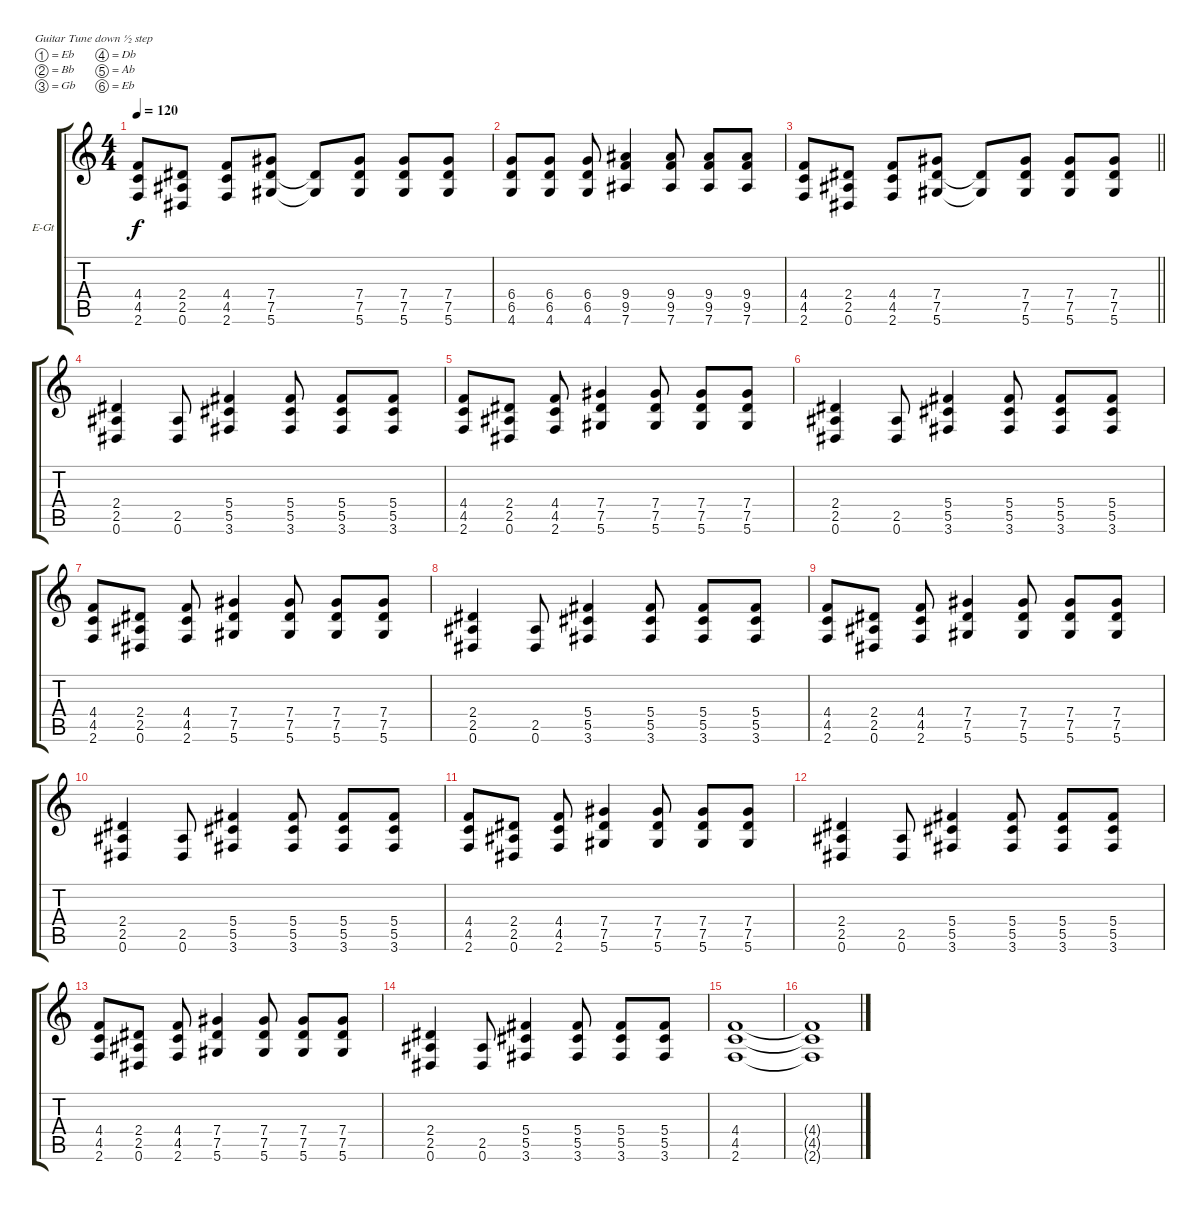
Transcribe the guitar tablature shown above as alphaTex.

\bracketExtendMode groupsimilarinstruments
\firstSystemTrackNameOrientation horizontal
\otherSystemsTrackNameOrientation horizontal
\track ("Rhythm Guitar" "E-Gt") {instrument electricguitarjazz}
\staff {score tabs}
\tuning (Eb4 Bb3 Gb3 Db3 Ab2 Eb2)
\ts (4 4)
\tempo 120
\clef g2
\ks c
(4.5 2.6 4.4).8{dy f} (2.5 0.6 2.4).8 (4.5 2.6 4.4).8 (7.5 5.6 7.4).8 (7.5{t} 5.6{t}).8 (7.5 5.6 7.4).8 (7.5 5.6 7.4).8 (7.5 5.6 7.4).8 |
(6.5 4.6 6.4).8 (6.5 4.6 6.4).8 (6.5 4.6 6.4).8 (9.5 7.6 9.4).4 (9.5 7.6 9.4).8 (9.5 7.6 9.4).8 (9.5 7.6 9.4).8 |
\barLineRight lightlight
(4.5 2.6 4.4).8 (2.5 0.6 2.4).8 (4.5 2.6 4.4).8 (7.5 5.6 7.4).8 (7.5{t} 5.6{t}).8 (7.5 5.6 7.4).8 (7.5 5.6 7.4).8 (7.5 5.6 7.4).8 |
(2.5 0.6 2.4).4 (2.5 0.6).8 (5.5 3.6 5.4).4 (5.5 3.6 5.4).8 (5.5 3.6 5.4).8 (5.5 3.6 5.4).8 |
(4.5 2.6 4.4).8 (2.5 0.6 2.4).8 (4.5 2.6 4.4).8 (7.5 5.6 7.4).4 (7.5 5.6 7.4).8 (7.5 5.6 7.4).8 (5.6 7.5 7.4).8 |
(2.5 0.6 2.4).4 (2.5 0.6).8 (5.5 3.6 5.4).4 (5.5 3.6 5.4).8 (5.5 3.6 5.4).8 (5.5 3.6 5.4).8 |
(4.5 2.6 4.4).8 (2.5 0.6 2.4).8 (4.5 2.6 4.4).8 (7.5 5.6 7.4).4 (7.5 5.6 7.4).8 (7.5 5.6 7.4).8 (5.6 7.5 7.4).8 |
(2.5 0.6 2.4).4 (2.5 0.6).8 (5.5 3.6 5.4).4 (5.5 3.6 5.4).8 (5.5 3.6 5.4).8 (5.5 3.6 5.4).8 |
(4.5 2.6 4.4).8 (2.5 0.6 2.4).8 (4.5 2.6 4.4).8 (7.5 5.6 7.4).4 (7.5 5.6 7.4).8 (7.5 5.6 7.4).8 (5.6 7.5 7.4).8 |
(2.5 0.6 2.4).4 (2.5 0.6).8 (5.5 3.6 5.4).4 (5.5 3.6 5.4).8 (5.5 3.6 5.4).8 (5.5 3.6 5.4).8 |
(4.5 2.6 4.4).8 (2.5 0.6 2.4).8 (4.5 2.6 4.4).8 (7.5 5.6 7.4).4 (7.5 5.6 7.4).8 (7.5 5.6 7.4).8 (5.6 7.5 7.4).8 |
(2.5 0.6 2.4).4 (2.5 0.6).8 (5.5 3.6 5.4).4 (5.5 3.6 5.4).8 (5.5 3.6 5.4).8 (5.5 3.6 5.4).8 |
(4.5 2.6 4.4).8 (2.5 0.6 2.4).8 (4.5 2.6 4.4).8 (7.5 5.6 7.4).4 (7.5 5.6 7.4).8 (7.5 5.6 7.4).8 (5.6 7.5 7.4).8 |
(2.5 0.6 2.4).4 (2.5 0.6).8 (5.5 3.6 5.4).4 (5.5 3.6 5.4).8 (5.5 3.6 5.4).8 (5.5 3.6 5.4).8 |
(4.5 2.6 4.4).1 |
(4.5{t} 2.6{t} 4.4{t}).1
